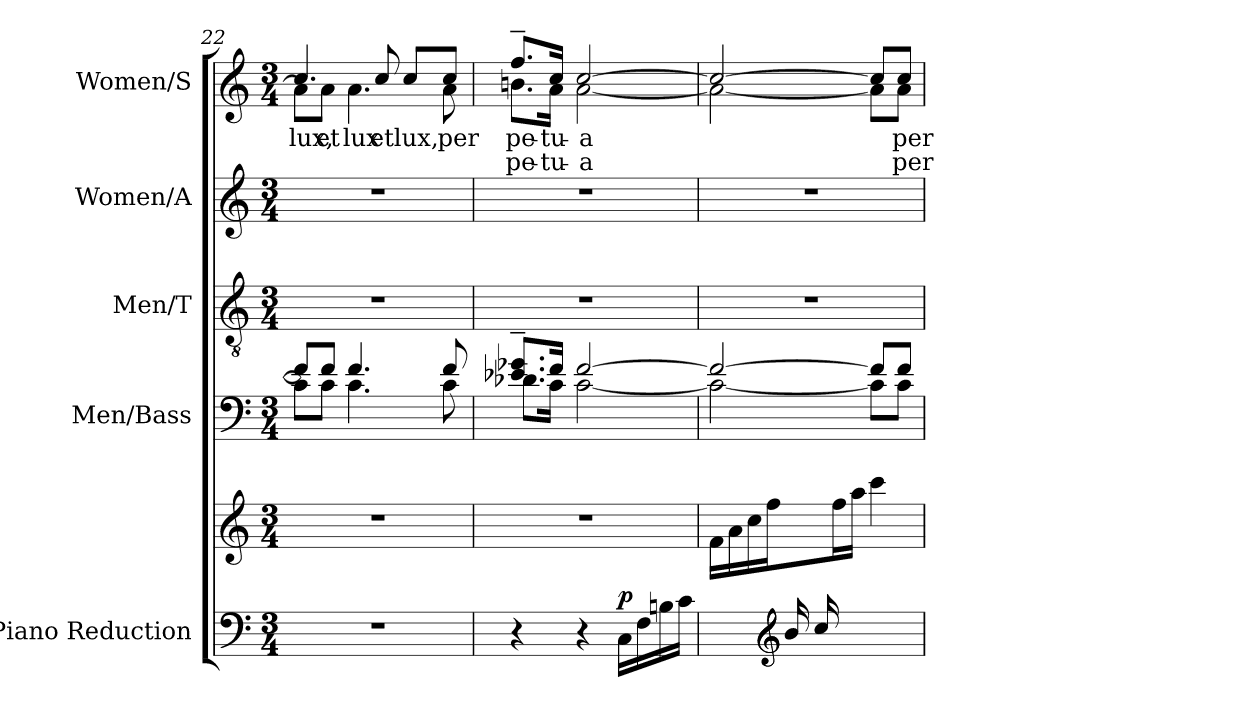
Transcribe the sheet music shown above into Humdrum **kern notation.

**kern	**kern	**dynam	**kern	**kern	**kern	**kern	**text	**text
*part5	*part5	*part5	*part4	*part3	*part2	*part1	*part1	*part1
*staff6	*staff5	*staff5/6	*staff4	*staff3	*staff2	*staff1	*staff1	*staff1
*I"Piano Reduction	*	*	*I"Men/Bass	*I"Men/T	*I"Women/A	*I"Women/S	*	*
*I'Pno	*	*	*	*	*	*	*	*
*clefF4	*clefG2	*	*clefF4	*clefGv2	*clefG2	*clefG2	*	*
*k[]	*k[]	*	*k[]	*k[]	*k[]	*k[]	*	*
*M3/4	*M3/4	*	*M3/4	*M3/4	*M3/4	*M3/4	*	*
=22	=22	=22	=22	=22	=22	=22	=22	=22
*	*	*	*^	*	*	*	*	*
!	!	!	!	!	!	!	!	!LO:LY:a	!
*	*	*	*	*	*	*	*^	*	*
2.r	2.r	.	8f/L]	8c\L]	2.r	2.r	4.cc/	8a\L]	lux,	.
!	!	!	!	!	!	!	!	!	!LO:LY:b	!
.	.	.	8f/J	8c\J	.	.	.	8a\J	et	.
!	!	!	!	!	!	!	!	!	!LO:LY:b	!
.	.	.	4.f/	4.c\	.	.	.	4.a\	lux	.
!	!	!	!	!	!	!	!	!	!LO:LY:a	!
.	.	.	.	.	.	.	8cc/	.	et	.
!	!	!	!	!	!	!	!	!	!LO:LY:a	!
.	.	.	.	.	.	.	8cc/L	.	lux,	.
!	!	!	!	!	!	!	!	!	!LO:LY:a	!
!	!	!	!	!	!	!	!	!	!LO:LY:b	!
.	.	.	8f/	8c\	.	.	8cc/J	8a\	per	.
=23	=23	=23	=23	=23	=23	=23	=23	=23	=23	=23
!	!	!	!	!	!	!	!	!	!LO:LY:a	!LO:LY:b
4r	2.r	.	8.e-X/~ 8.g-X/~L	8.d-X\L	2.r	2.r	8.ff~/L	8.bn\L	-pe-	pe-
!	!	!	!	!	!	!	!	!	!LO:LY:a	!LO:LY:b
.	.	.	16f/Jk	16c\Jk	.	.	16cc/Jk	16a\Jk	-tu-	-tu-
!	!	!	!	!	!	!	!	!	!LO:LY:a	!LO:LY:b
4r	.	.	[2f/	[2c\	.	.	[2cc/	[2a\	-a	-a
!	!	!LO:DY:a=2	!	!	!	!	!	!	!	!
16C\LL	.	p	.	.	.	.	.	.	.	.
16F\	.	.	.	.	.	.	.	.	.	.
16Bni\	.	.	.	.	.	.	.	.	.	.
16c\JJ	.	.	.	.	.	.	.	.	.	.
=24	=24	=24	=24	=24	=24	=24	=24	=24	=24	=24
*^	*	*	*	*	*	*	*	*	*	*
4ryy	4ryy	16f\LL	.	2f/_	2c\_	2.r	2.r	2cc/_	2a\_	.	.
.	.	16a\	.	.	.	.	.	.	.	.	.
.	.	16cc\	.	.	.	.	.	.	.	.	.
.	.	16ff\JJ	.	.	.	.	.	.	.	.	.
*clefG2	*	*	*	*	*	*	*	*	*	*	*
16b/LL	2reyy	8ryy	.	.	.	.	.	.	.	.	.
16cc/	.	.	.	.	.	.	.	.	.	.	.
4.ryy	.	16ff\	.	.	.	.	.	.	.	.	.
.	.	16aa\JJ	.	.	.	.	.	.	.	.	.
.	.	4ccc\	.	8f/L]	8c\L]	.	.	8cc/L]	8a\L]	.	.
!	!	!	!	!	!	!	!	!	!	!LO:LY:a	!LO:LY:b
.	.	.	.	8f/J	8c\J	.	.	8cc/J	8a\J	per-	per
*v	*v	*	*	*v	*v	*	*	*v	*v	*	*
=	=	=	=	=	=	=	=	=
*-	*-	*-	*-	*-	*-	*-	*-	*-
